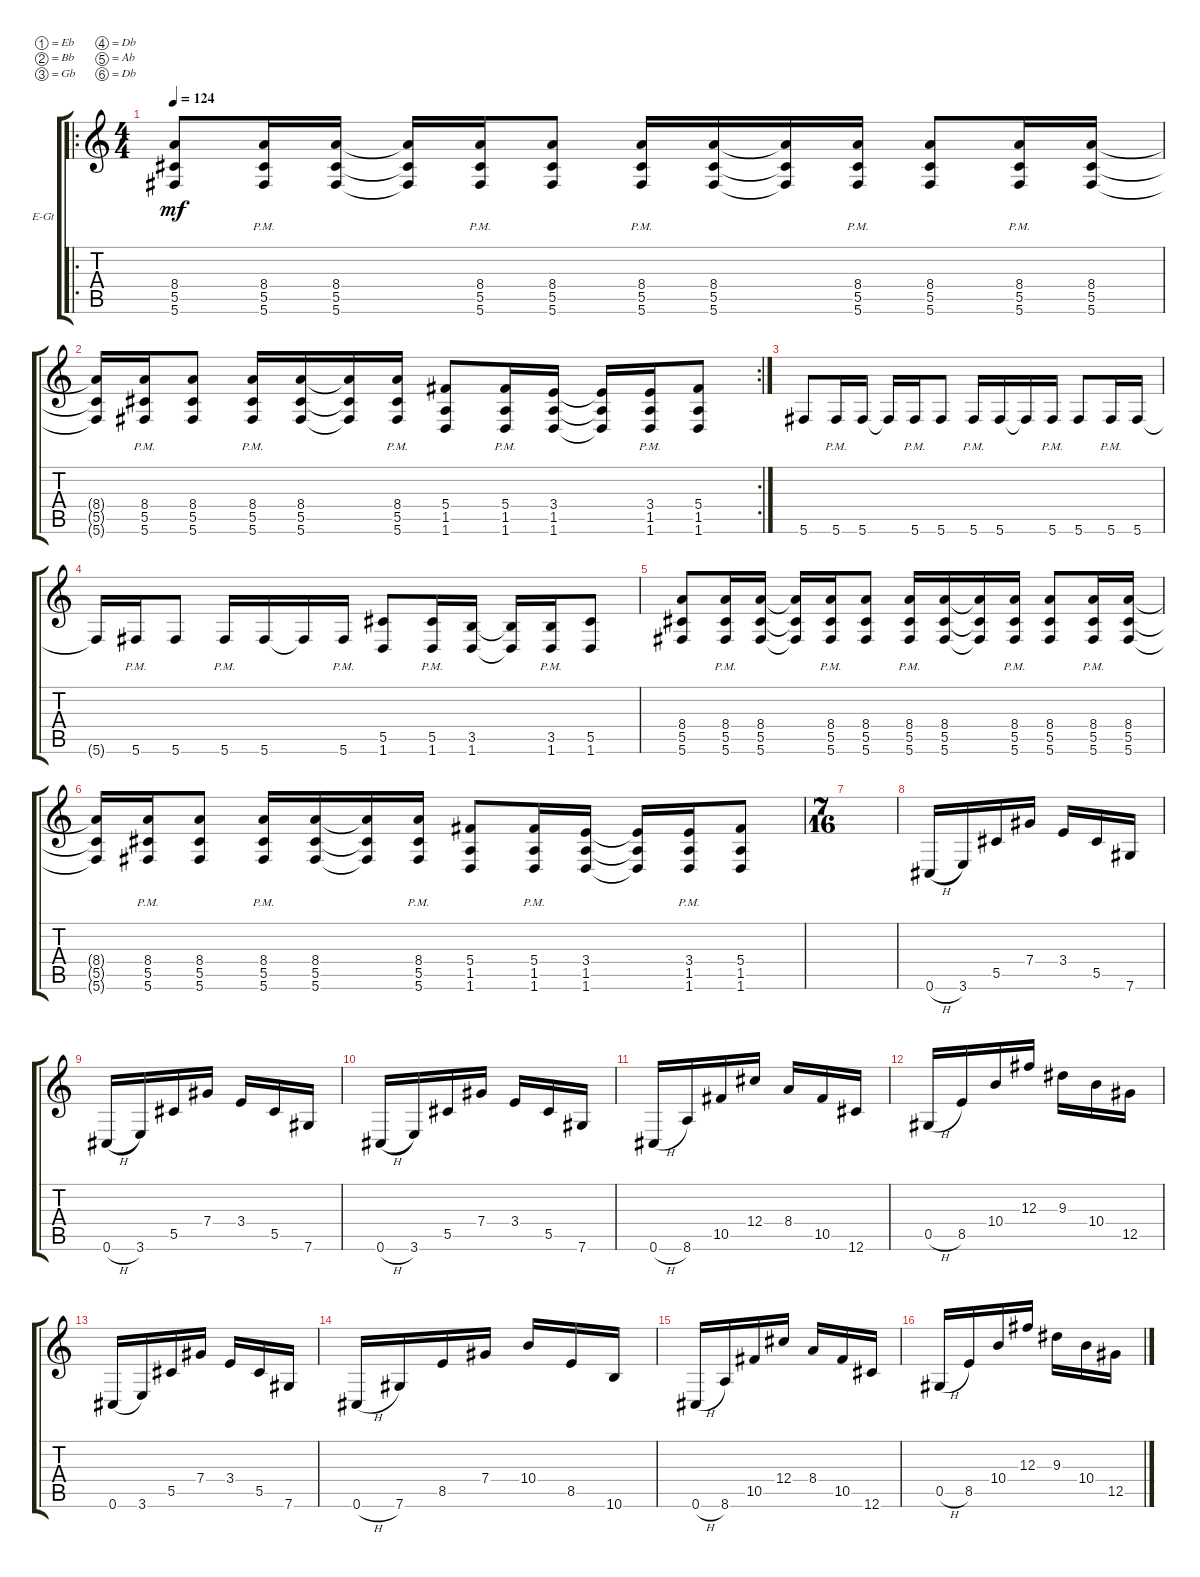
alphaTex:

\defaultSystemsLayout 4
\bracketExtendMode groupsimilarinstruments
\firstSystemTrackNameOrientation horizontal
\otherSystemsTrackNameOrientation horizontal
\track ("Petey" "E-Gt") {instrument distortionguitar}
\staff {score tabs}
\tuning (Eb4 Bb3 Gb3 Db3 Ab2 Db2)
\ro
\ts (4 4)
\tempo 124
\clef g2
\ks c
(5.6 5.5 8.4).8{dy mf instrument distortionguitar} (5.6{pm} 5.5{pm} 8.4{pm}).16 (8.4 5.5 5.6).16 (5.6{t} 5.5{t} 8.4{t}).16 (8.4{pm} 5.5{pm} 5.6{pm}).16 (5.6 5.5 8.4).8 (5.6{pm} 5.5{pm} 8.4{pm}).16 (8.4 5.5 5.6).16 (8.4{t} 5.5{t} 5.6{t}).16 (5.6{pm} 5.5{pm} 8.4{pm}).16 (8.4 5.5 5.6).8 (5.6{pm} 5.5{pm} 8.4{pm}).16 (8.4 5.5 5.6).16 |
\rc 2
(5.6{t} 5.5{t} 8.4{t}).16 (8.4{pm} 5.5{pm} 5.6{pm}).16 (5.6 5.5 8.4).8 (8.4{pm} 5.5{pm} 5.6{pm}).16 (5.6 5.5 8.4).16 (8.4{t} 5.5{t} 5.6{t}).16 (5.6{pm} 5.5{pm} 8.4{pm}).16 (5.4 1.5 1.6).8 (1.6{pm} 1.5{pm} 5.4{pm}).16 (3.4 1.5 1.6).16 (1.6{t} 1.5{t} 3.4{t}).16 (3.4{pm} 1.5{pm} 1.6{pm}).16 (1.6 1.5 5.4).8 |
5.6.8 5.6{pm}.16 5.6.16 5.6{t}.16 5.6{pm}.16 5.6.8 5.6{pm}.16 5.6.16 5.6{t}.16 5.6{pm}.16 5.6.8 5.6{pm}.16 5.6.16 |
5.6{t}.16 5.6{pm}.16 5.6.8 5.6{pm}.16 5.6.16 5.6{t}.16 5.6{pm}.16 (5.5 1.6).8 (1.6{pm} 5.5{pm}).16 (3.5 1.6).16 (1.6{t} 3.5{t}).16 (3.5{pm} 1.6{pm}).16 (1.6 5.5).8 |
(5.6 5.5 8.4).8 (5.6{pm} 5.5{pm} 8.4{pm}).16 (8.4 5.5 5.6).16 (5.6{t} 5.5{t} 8.4{t}).16 (8.4{pm} 5.5{pm} 5.6{pm}).16 (5.6 5.5 8.4).8 (5.6{pm} 5.5{pm} 8.4{pm}).16 (8.4 5.5 5.6).16 (8.4{t} 5.5{t} 5.6{t}).16 (5.6{pm} 5.5{pm} 8.4{pm}).16 (8.4 5.5 5.6).8 (5.6{pm} 5.5{pm} 8.4{pm}).16 (8.4 5.5 5.6).16 |
(5.6{t} 5.5{t} 8.4{t}).16 (8.4{pm} 5.5{pm} 5.6{pm}).16 (5.6 5.5 8.4).8 (8.4{pm} 5.5{pm} 5.6{pm}).16 (5.6 5.5 8.4).16 (8.4{t} 5.5{t} 5.6{t}).16 (5.6{pm} 5.5{pm} 8.4{pm}).16 (5.4 1.5 1.6).8 (1.6{pm} 1.5{pm} 5.4{pm}).16 (3.4 1.5 1.6).16 (1.6{t} 1.5{t} 3.4{t}).16 (3.4{pm} 1.5{pm} 1.6{pm}).16 (1.6 1.5 5.4).8 |
\ts (7 16)
|
0.6{h}.16{legatoorigin} 3.6.16 5.5.16 7.4.16 3.4.16 5.5.16 7.6.16 |
0.6{h}.16{legatoorigin} 3.6.16 5.5.16 7.4.16 3.4.16 5.5.16 7.6.16 |
0.6{h}.16{legatoorigin} 3.6.16 5.5.16 7.4.16 3.4.16 5.5.16 7.6.16 |
0.6{h}.16 8.6.16 10.5.16 12.4.16 8.4.16 10.5.16 12.6.16 |
0.5{h}.16 8.5.16 10.4.16 12.3.16 9.3.16 10.4.16 12.5.16 |
0.6.16{legatoorigin} 3.6.16 5.5.16 7.4.16 3.4.16 5.5.16 7.6.16 |
0.6{h}.16 7.6.16 8.5.16 7.4.16 10.4.16 8.5.16 10.6.16 |
0.6{h}.16 8.6.16 10.5.16 12.4.16 8.4.16 10.5.16 12.6.16 |
0.5{h}.16 8.5.16 10.4.16 12.3.16 9.3.16 10.4.16 12.5.16
